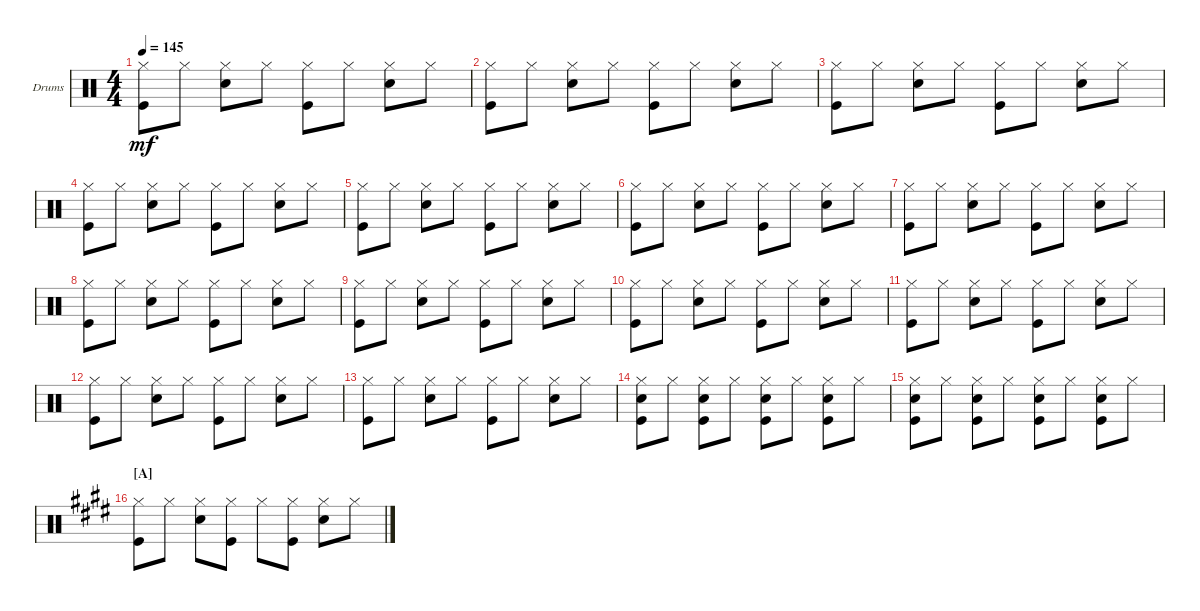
\defaultSystemsLayout 4
\bracketExtendMode groupsimilarinstruments
\firstSystemTrackNameOrientation horizontal
\otherSystemsTrackNameOrientation horizontal
\track ("Fabrizio Moretti" "Drums") {instrument percussion}
\staff {score}
\articulation defaults
\ts (4 4)
\tempo 145
\clef neutral
\ks aminor
("Hi-Hat (closed)" "Kick (hit)").8{dy mf} "Hi-Hat (closed)".8 ("Hi-Hat (closed)" "Snare (hit) 2").8 "Hi-Hat (closed)".8 ("Hi-Hat (closed)" "Kick (hit)").8 "Hi-Hat (closed)".8 ("Hi-Hat (closed)" "Snare (hit) 2").8 "Hi-Hat (closed)".8 |
("Hi-Hat (closed)" "Kick (hit)").8 "Hi-Hat (closed)".8 ("Hi-Hat (closed)" "Snare (hit) 2").8 "Hi-Hat (closed)".8 ("Hi-Hat (closed)" "Kick (hit)").8 "Hi-Hat (closed)".8 ("Hi-Hat (closed)" "Snare (hit) 2").8 "Hi-Hat (closed)".8 |
("Hi-Hat (closed)" "Kick (hit)").8 "Hi-Hat (closed)".8 ("Hi-Hat (closed)" "Snare (hit) 2").8 "Hi-Hat (closed)".8 ("Hi-Hat (closed)" "Kick (hit)").8 "Hi-Hat (closed)".8 ("Hi-Hat (closed)" "Snare (hit) 2").8 "Hi-Hat (closed)".8 |
("Hi-Hat (closed)" "Kick (hit)").8 "Hi-Hat (closed)".8 ("Hi-Hat (closed)" "Snare (hit) 2").8 "Hi-Hat (closed)".8 ("Hi-Hat (closed)" "Kick (hit)").8 "Hi-Hat (closed)".8 ("Hi-Hat (closed)" "Snare (hit) 2").8 "Hi-Hat (closed)".8 |
("Hi-Hat (closed)" "Kick (hit)").8 "Hi-Hat (closed)".8 ("Hi-Hat (closed)" "Snare (hit) 2").8 "Hi-Hat (closed)".8 ("Hi-Hat (closed)" "Kick (hit)").8 "Hi-Hat (closed)".8 ("Hi-Hat (closed)" "Snare (hit) 2").8 "Hi-Hat (closed)".8 |
("Hi-Hat (closed)" "Kick (hit)").8 "Hi-Hat (closed)".8 ("Hi-Hat (closed)" "Snare (hit) 2").8 "Hi-Hat (closed)".8 ("Hi-Hat (closed)" "Kick (hit)").8 "Hi-Hat (closed)".8 ("Hi-Hat (closed)" "Snare (hit) 2").8 "Hi-Hat (closed)".8 |
("Hi-Hat (closed)" "Kick (hit)").8 "Hi-Hat (closed)".8 ("Hi-Hat (closed)" "Snare (hit) 2").8 "Hi-Hat (closed)".8 ("Hi-Hat (closed)" "Kick (hit)").8 "Hi-Hat (closed)".8 ("Hi-Hat (closed)" "Snare (hit) 2").8 "Hi-Hat (closed)".8 |
("Hi-Hat (closed)" "Kick (hit)").8 "Hi-Hat (closed)".8 ("Hi-Hat (closed)" "Snare (hit) 2").8 "Hi-Hat (closed)".8 ("Hi-Hat (closed)" "Kick (hit)").8 "Hi-Hat (closed)".8 ("Hi-Hat (closed)" "Snare (hit) 2").8 "Hi-Hat (closed)".8 |
("Hi-Hat (closed)" "Kick (hit)").8 "Hi-Hat (closed)".8 ("Hi-Hat (closed)" "Snare (hit) 2").8 "Hi-Hat (closed)".8 ("Hi-Hat (closed)" "Kick (hit)").8 "Hi-Hat (closed)".8 ("Hi-Hat (closed)" "Snare (hit) 2").8 "Hi-Hat (closed)".8 |
("Hi-Hat (closed)" "Kick (hit)").8 "Hi-Hat (closed)".8 ("Hi-Hat (closed)" "Snare (hit) 2").8 "Hi-Hat (closed)".8 ("Hi-Hat (closed)" "Kick (hit)").8 "Hi-Hat (closed)".8 ("Hi-Hat (closed)" "Snare (hit) 2").8 "Hi-Hat (closed)".8 |
("Hi-Hat (closed)" "Kick (hit)").8 "Hi-Hat (closed)".8 ("Hi-Hat (closed)" "Snare (hit) 2").8 "Hi-Hat (closed)".8 ("Hi-Hat (closed)" "Kick (hit)").8 "Hi-Hat (closed)".8 ("Hi-Hat (closed)" "Snare (hit) 2").8 "Hi-Hat (closed)".8 |
("Hi-Hat (closed)" "Kick (hit)").8 "Hi-Hat (closed)".8 ("Hi-Hat (closed)" "Snare (hit) 2").8 "Hi-Hat (closed)".8 ("Hi-Hat (closed)" "Kick (hit)").8 "Hi-Hat (closed)".8 ("Hi-Hat (closed)" "Snare (hit) 2").8 "Hi-Hat (closed)".8 |
("Hi-Hat (closed)" "Kick (hit)").8 "Hi-Hat (closed)".8 ("Hi-Hat (closed)" "Snare (hit) 2").8 "Hi-Hat (closed)".8 ("Hi-Hat (closed)" "Kick (hit)").8 "Hi-Hat (closed)".8 ("Hi-Hat (closed)" "Snare (hit) 2").8 "Hi-Hat (closed)".8 |
("Hi-Hat (closed)" "Snare (hit) 2" "Kick (hit)").8 "Hi-Hat (closed)".8 ("Hi-Hat (closed)" "Snare (hit) 2" "Kick (hit)").8 "Hi-Hat (closed)".8 ("Hi-Hat (closed)" "Snare (hit) 2" "Kick (hit)").8 "Hi-Hat (closed)".8 ("Hi-Hat (closed)" "Snare (hit) 2" "Kick (hit)").8 "Hi-Hat (closed)".8 |
("Hi-Hat (closed)" "Snare (hit) 2" "Kick (hit)").8 "Hi-Hat (closed)".8 ("Hi-Hat (closed)" "Snare (hit) 2" "Kick (hit)").8 "Hi-Hat (closed)".8 ("Hi-Hat (closed)" "Snare (hit) 2" "Kick (hit)").8 "Hi-Hat (closed)".8 ("Hi-Hat (closed)" "Snare (hit) 2" "Kick (hit)").8 "Hi-Hat (closed)".8 |
\section ("A" "")
\ks e
("Hi-Hat (closed)" "Kick (hit)").8 "Hi-Hat (closed)".8 ("Hi-Hat (closed)" "Snare (hit) 2").8 ("Hi-Hat (closed)" "Kick (hit)").8 "Hi-Hat (closed)".8 ("Hi-Hat (closed)" "Kick (hit)").8 ("Hi-Hat (closed)" "Snare (hit) 2").8 "Hi-Hat (closed)".8
